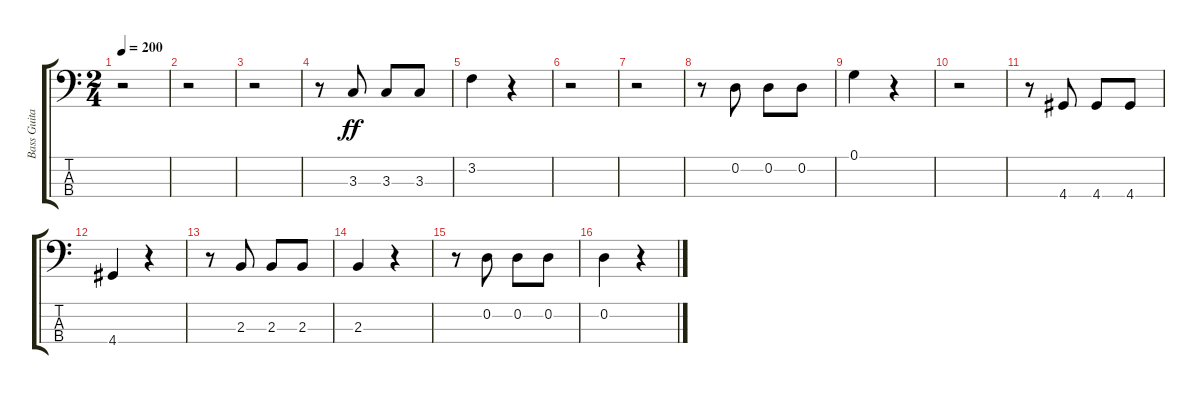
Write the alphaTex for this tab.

\track ("Bass Guitar" "Bass Guita") {instrument electricbassfinger}
\staff {score tabs}
\tuning (G2 D2 A1 E1) {hide}
\ts (2 4)
\tempo 200
\clef f4
\ks c
r.2{dy ff} |
r.2 |
r.2 |
r.8 3.3.8 3.3.8 3.3.8 |
3.2.4 r.4 |
r.2 |
r.2 |
r.8 0.2.8 0.2.8 0.2.8 |
0.1.4 r.4 |
r.2 |
r.8 4.4.8 4.4.8 4.4.8 |
4.4.4 r.4 |
r.8 2.3.8 2.3.8 2.3.8 |
2.3.4 r.4 |
r.8 0.2.8 0.2.8 0.2.8 |
0.2.4 r.4
